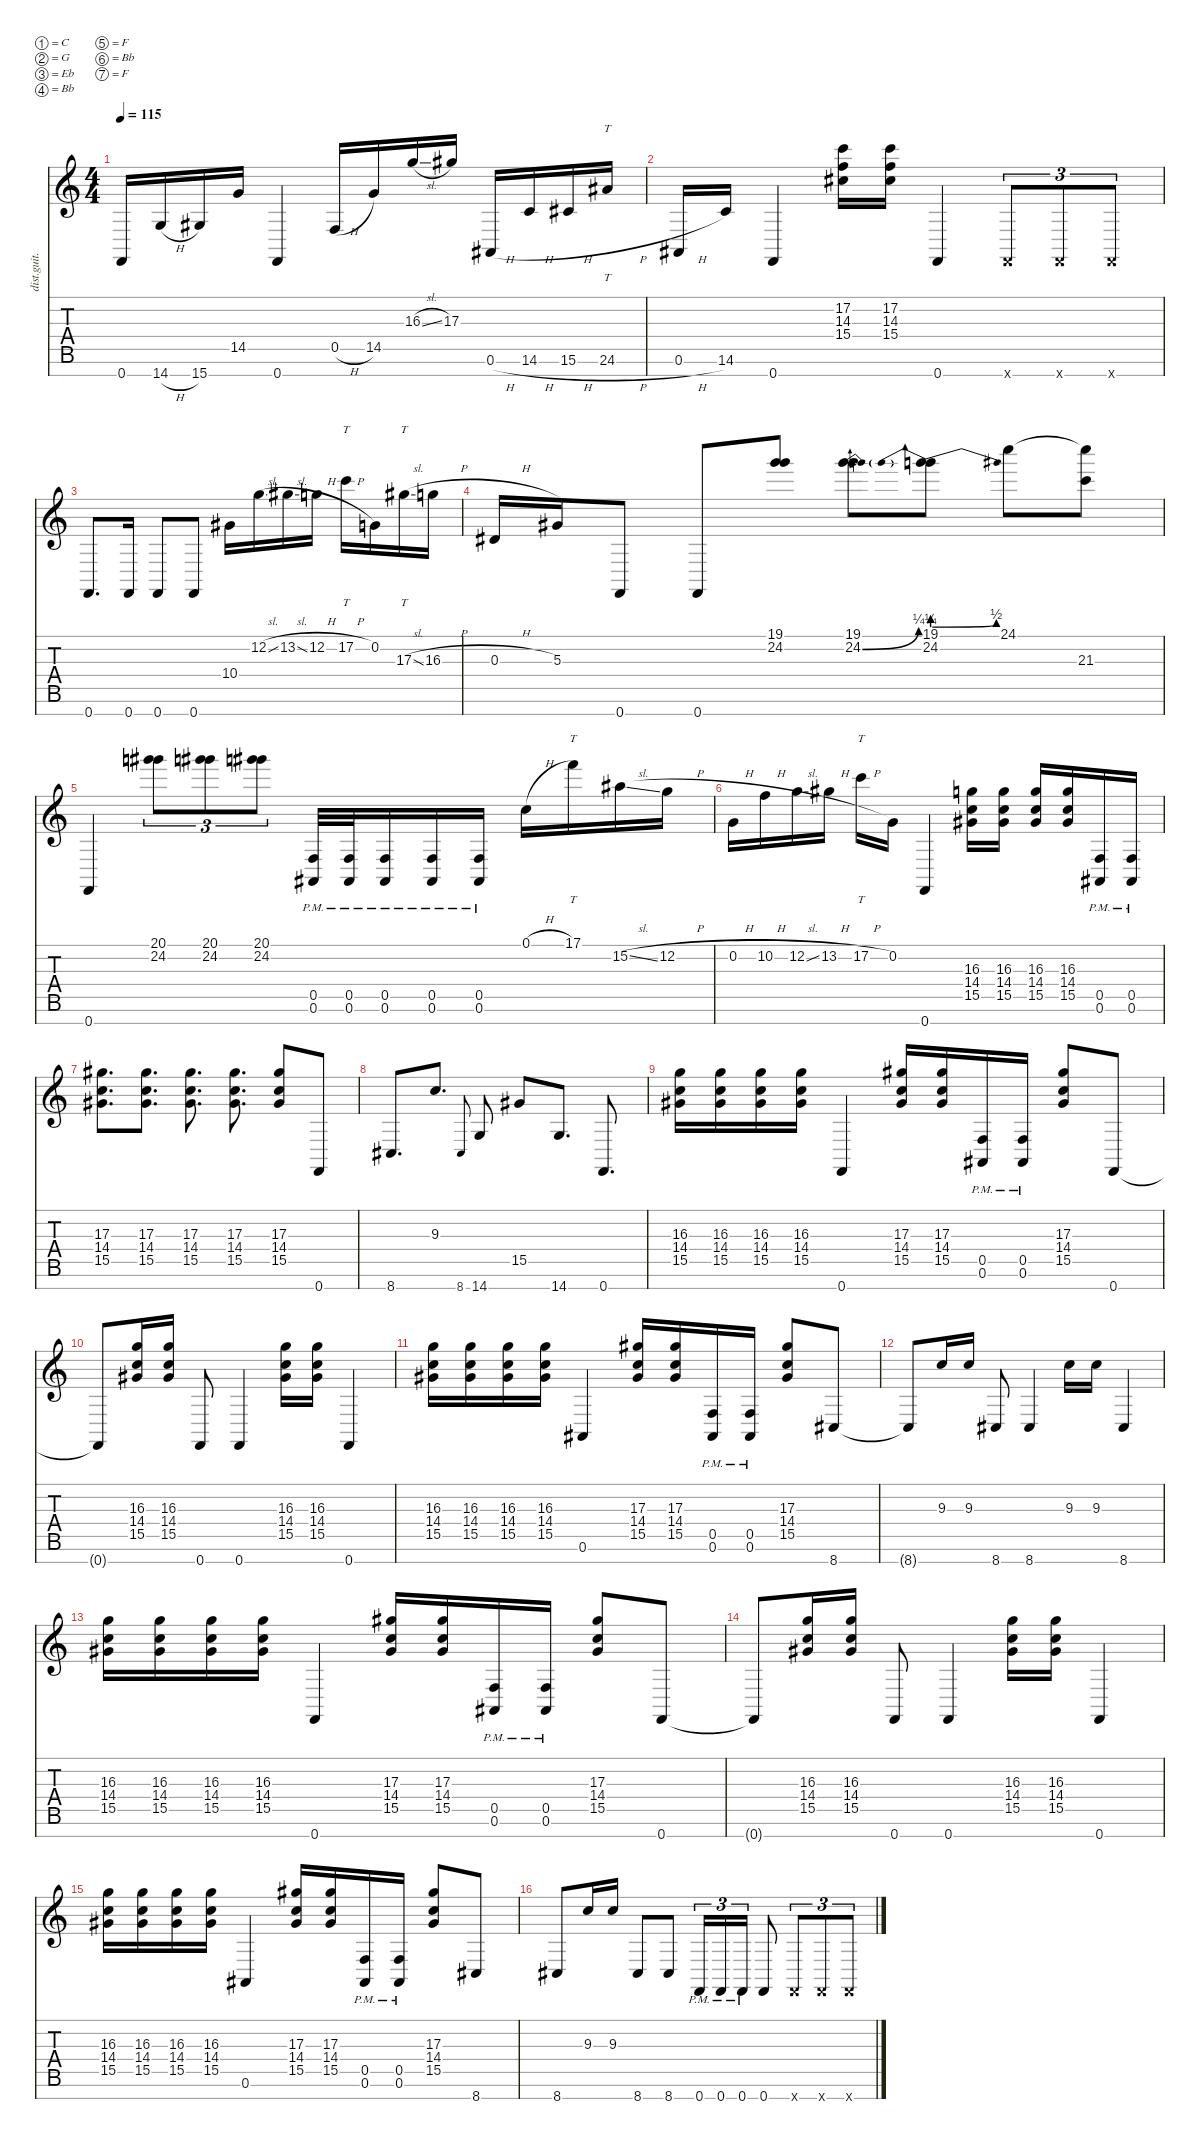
\defaultSystemsLayout 4
\hideDynamics
\bracketExtendMode nobrackets
\track ("Rhythm " "dist.guit.") {instrument distortionguitar}
\staff {score tabs}
\tuning (C4 G3 Eb3 Bb2 F2 Bb1 F1)
\ts (4 4)
\tempo 115
\clef g2
\ks c
0.7.16{dy f} 14.7{h}.16 15.7{acc #}.16 14.5.16 0.7.4 0.5{h}.16 14.5.16 16.3{sl}.16 17.3{acc #}.16 0.6{h acc #}.16 14.6{h}.16 15.6{h acc #}.16 24.6{h acc #}.16{tt} |
0.6{h acc #}.16 14.6.16 0.7.4 (17.2 14.3 15.4{acc #}).16 (17.2 14.3 15.4{acc #}).16 0.7.4 0.7{x}.8{tu (3 2)} 0.7{x}.8{tu (3 2)} 0.7{x}.8{tu (3 2)} |
0.7.8{d} 0.7.16 0.7.8 0.7.8 10.4{acc #}.16 12.2{sl}.16 13.2{sl acc #}.16 12.2{h}.16 17.2{h}.16{tt} 0.2.16 17.3{sl acc #}.16{tt} 16.3{h}.16 |
0.3{h acc #}.16 5.3{acc #}.16 0.7.8 0.7.8 (19.1 24.2).8 (19.1 24.2{be (bend 0 0 15 1)}).8 (19.1 24.2{be (prebendbend 0 1 60 2)}).8 24.1.8 (24.1{t} 21.3).8 |
0.7.4 (20.1{acc #} 24.2).8{tu (3 2)} (20.1{acc #} 24.2).8{tu (3 2)} (20.1{acc #} 24.2).8{tu (3 2)} (0.5{pm} 0.6{pm acc #}).32 (0.5{pm} 0.6{pm acc #}).32 (0.5{pm} 0.6{pm acc #}).16 (0.5{pm} 0.6{pm acc #}).16 (0.5{pm} 0.6{pm acc #}).16 0.1{h}.16 17.1.16{tt} 15.2{sl acc #}.16 12.2{h}.16 |
0.2{h}.16 10.2{h}.16 12.2{sl}.16 13.2{h acc #}.16 17.2{h}.16{tt} 0.2.16 0.7.4 (16.3 14.4 15.5{acc #}).16 (16.3 14.4 15.5{acc #}).16 (16.3 14.4 15.5{acc #}).16 (16.3 14.4 15.5{acc #}).16 (0.5{pm} 0.6{pm acc #}).16 (0.5{pm} 0.6{pm acc #}).16 |
(17.3{acc #} 14.4 15.5{acc #}).8{d} (17.3{acc #} 14.4 15.5{acc #}).8{d} (17.3{acc #} 14.4 15.5{acc #}).8{d} (17.3{acc #} 14.4 15.5{acc #}).8{d} (17.3{acc #} 14.4 15.5{acc #}).8 0.7.8 |
8.7{acc #}.8{d} 9.3.8{d} 8.7{acc #}.8{gr onbeat} 14.7.8 15.5{acc #}.8 14.7.8{d} 0.7.8{d} |
(16.3 14.4 15.5{acc #}).16 (16.3 14.4 15.5{acc #}).16 (16.3 14.4 15.5{acc #}).16 (16.3 14.4 15.5{acc #}).16 0.7.4 (17.3{acc #} 14.4 15.5{acc #}).16 (17.3{acc #} 14.4 15.5{acc #}).16 (0.5{pm} 0.6{pm acc #}).16 (0.5{pm} 0.6{pm acc #}).16 (17.3{acc #} 14.4 15.5{acc #}).8 0.7.8 |
0.7{t}.8 (16.3 14.4 15.5{acc #}).16 (16.3 14.4 15.5{acc #}).16 0.7.8 0.7.4 (16.3 14.4 15.5{acc #}).16 (16.3 14.4 15.5{acc #}).16 0.7.4 |
(16.3 14.4 15.5{acc #}).16 (16.3 14.4 15.5{acc #}).16 (16.3 14.4 15.5{acc #}).16 (16.3 14.4 15.5{acc #}).16 0.6{acc #}.4 (17.3{acc #} 14.4 15.5{acc #}).16 (17.3{acc #} 14.4 15.5{acc #}).16 (0.5{pm} 0.6{pm acc #}).16 (0.5{pm} 0.6{pm acc #}).16 (17.3{acc #} 14.4 15.5{acc #}).8 8.7{acc #}.8 |
8.7{t acc #}.8 9.3.16 9.3.16 8.7{acc #}.8 8.7{acc #}.4 9.3.16 9.3.16 8.7{acc #}.4 |
(16.3 14.4 15.5{acc #}).16 (16.3 14.4 15.5{acc #}).16 (16.3 14.4 15.5{acc #}).16 (16.3 14.4 15.5{acc #}).16 0.7.4 (17.3{acc #} 14.4 15.5{acc #}).16 (17.3{acc #} 14.4 15.5{acc #}).16 (0.5{pm} 0.6{pm acc #}).16 (0.5{pm} 0.6{pm acc #}).16 (17.3{acc #} 14.4 15.5{acc #}).8 0.7.8 |
0.7{t}.8 (16.3 14.4 15.5{acc #}).16 (16.3 14.4 15.5{acc #}).16 0.7.8 0.7.4 (16.3 14.4 15.5{acc #}).16 (16.3 14.4 15.5{acc #}).16 0.7.4 |
(16.3 14.4 15.5{acc #}).16 (16.3 14.4 15.5{acc #}).16 (16.3 14.4 15.5{acc #}).16 (16.3 14.4 15.5{acc #}).16 0.6{acc #}.4 (17.3{acc #} 14.4 15.5{acc #}).16 (17.3{acc #} 14.4 15.5{acc #}).16 (0.5{pm} 0.6{pm acc #}).16 (0.5{pm} 0.6{pm acc #}).16 (17.3{acc #} 14.4 15.5{acc #}).8 8.7{acc #}.8 |
8.7{acc #}.8 9.3.16 9.3.16 8.7{acc #}.8 8.7{acc #}.8 0.7{pm}.16{tu (3 2)} 0.7{pm}.16{tu (3 2)} 0.7{pm}.16{tu (3 2)} 0.7.8 0.7{x}.8{tu (3 2)} 0.7{x}.8{tu (3 2)} 0.7{x}.8{tu (3 2)}
